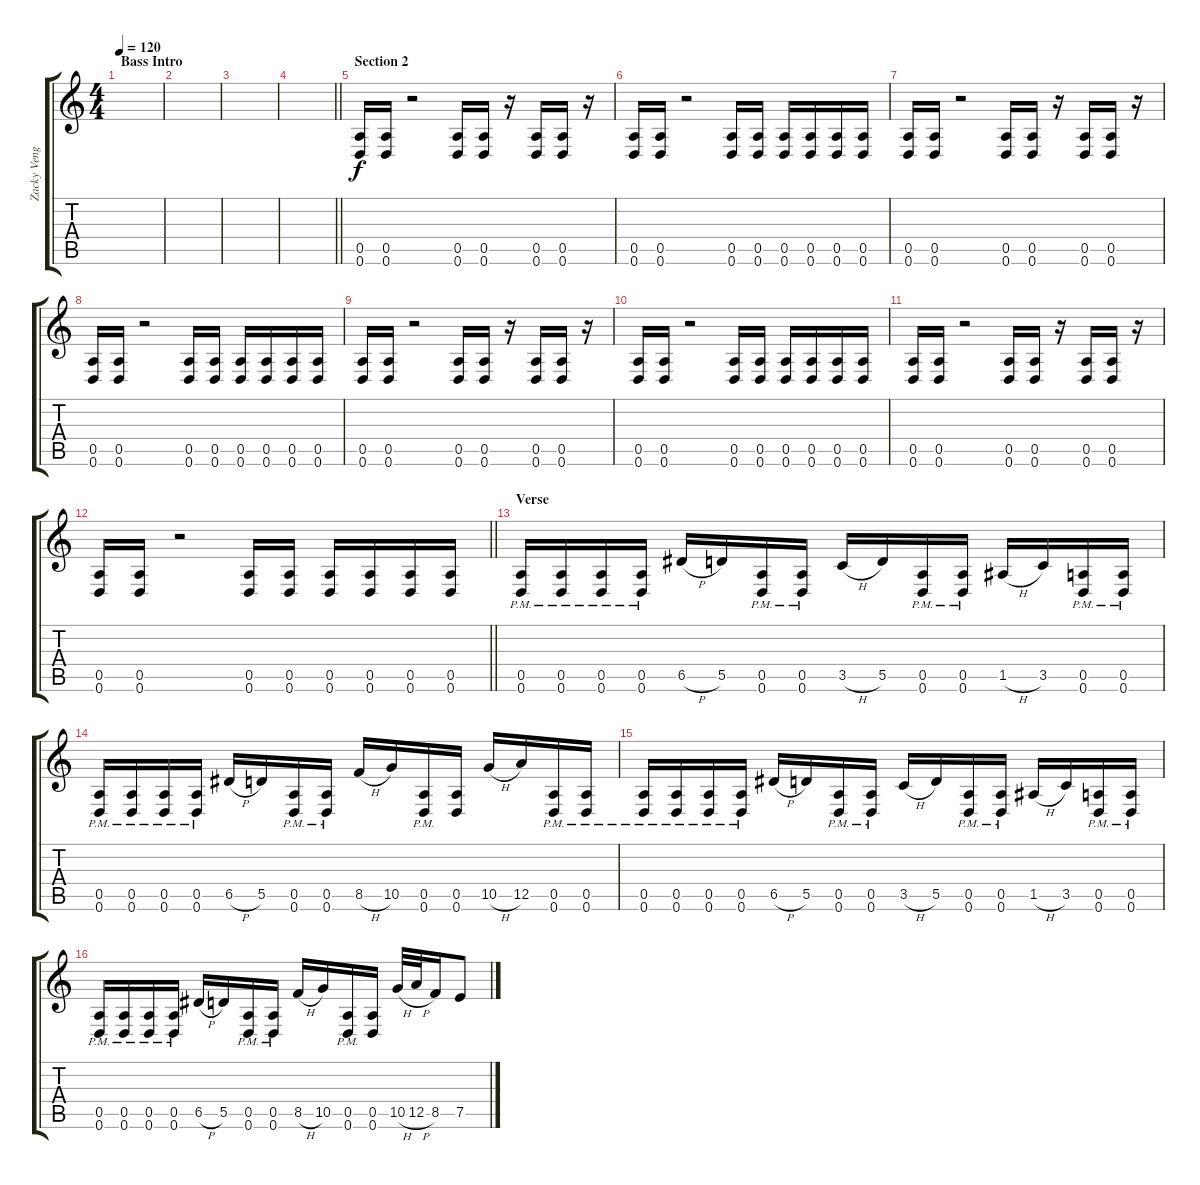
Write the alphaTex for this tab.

\track ("Zacky Vengeance (Rhythm)" "Zacky Veng") {instrument distortionguitar}
\staff {score tabs}
\tuning (E4 B3 G3 D3 A2 D2) {hide}
\ts (4 4)
\section ("" "Bass Intro")
\tempo 120
\clef g2
\ks c
|
|
|
\barLineRight lightlight
|
\section ("" "Section 2")
(0.5 0.6).16 (0.5 0.6).16 r.2 (0.5 0.6).16 (0.5 0.6).16 r.16 (0.5 0.6).16 (0.5 0.6).16 r.16 |
(0.5 0.6).16 (0.5 0.6).16 r.2 (0.5 0.6).16 (0.5 0.6).16 (0.5 0.6).16 (0.5 0.6).16 (0.5 0.6).16 (0.5 0.6).16 |
(0.5 0.6).16 (0.5 0.6).16 r.2 (0.5 0.6).16 (0.5 0.6).16 r.16 (0.5 0.6).16 (0.5 0.6).16 r.16 |
(0.5 0.6).16 (0.5 0.6).16 r.2 (0.5 0.6).16 (0.5 0.6).16 (0.5 0.6).16 (0.5 0.6).16 (0.5 0.6).16 (0.5 0.6).16 |
(0.5 0.6).16 (0.5 0.6).16 r.2 (0.5 0.6).16 (0.5 0.6).16 r.16 (0.5 0.6).16 (0.5 0.6).16 r.16 |
(0.5 0.6).16 (0.5 0.6).16 r.2 (0.5 0.6).16 (0.5 0.6).16 (0.5 0.6).16 (0.5 0.6).16 (0.5 0.6).16 (0.5 0.6).16 |
(0.5 0.6).16 (0.5 0.6).16 r.2 (0.5 0.6).16 (0.5 0.6).16 r.16 (0.5 0.6).16 (0.5 0.6).16 r.16 |
\barLineRight lightlight
(0.5 0.6).16 (0.5 0.6).16 r.2 (0.5 0.6).16 (0.5 0.6).16 (0.5 0.6).16 (0.5 0.6).16 (0.5 0.6).16 (0.5 0.6).16 |
\section ("" "Verse")
(0.5{pm} 0.6).16 (0.5{pm} 0.6).16 (0.5{pm} 0.6).16 (0.5{pm} 0.6).16 6.5{h}.16 5.5.16 (0.5{pm} 0.6).16 (0.5{pm} 0.6).16 3.5{h}.16 5.5.16 (0.5{pm} 0.6).16 (0.5{pm} 0.6).16 1.5{h}.16 3.5.16 (0.5{pm} 0.6).16 (0.5{pm} 0.6).16 |
(0.5{pm} 0.6).16 (0.5{pm} 0.6).16 (0.5{pm} 0.6).16 (0.5{pm} 0.6).16 6.5{h}.16 5.5.16 (0.5{pm} 0.6).16 (0.5{pm} 0.6).16 8.5{h}.16 10.5.16 (0.5{pm} 0.6).16 (0.5 0.6).16 10.5{h}.16 12.5.16 (0.5{pm} 0.6).16 (0.5{pm} 0.6).16 |
(0.5{pm} 0.6).16 (0.5{pm} 0.6).16 (0.5{pm} 0.6).16 (0.5{pm} 0.6).16 6.5{h}.16 5.5.16 (0.5{pm} 0.6).16 (0.5{pm} 0.6).16 3.5{h}.16 5.5.16 (0.5{pm} 0.6).16 (0.5{pm} 0.6).16 1.5{h}.16 3.5.16 (0.5{pm} 0.6).16 (0.5{pm} 0.6).16 |
(0.5{pm} 0.6).16 (0.5{pm} 0.6).16 (0.5{pm} 0.6).16 (0.5{pm} 0.6).16 6.5{h}.16 5.5.16 (0.5{pm} 0.6).16 (0.5{pm} 0.6).16 8.5{h}.16 10.5.16 (0.5{pm} 0.6).16 (0.5 0.6).16 10.5{h}.32 12.5{h}.32 8.5.16 7.5.8
